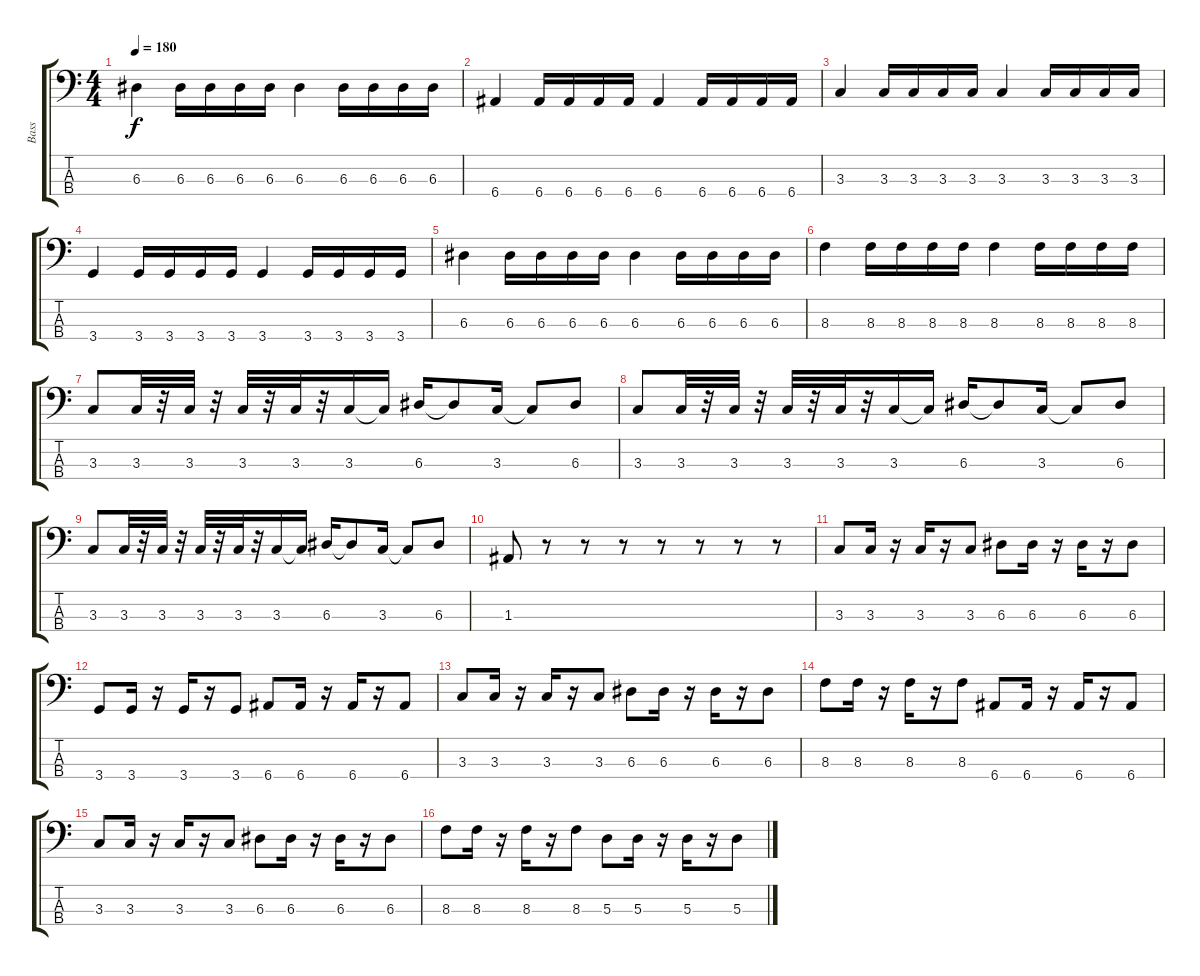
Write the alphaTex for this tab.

\track ("Bass" "Bass") {instrument electricbasspick}
\staff {score tabs}
\tuning (G2 D2 A1 E1) {hide}
\ts (4 4)
\tempo 180
\clef f4
\ks c
6.3.4{dy f} 6.3.16 6.3.16 6.3.16 6.3.16 6.3.4 6.3.16 6.3.16 6.3.16 6.3.16 |
6.4.4 6.4.16 6.4.16 6.4.16 6.4.16 6.4.4 6.4.16 6.4.16 6.4.16 6.4.16 |
3.3.4 3.3.16 3.3.16 3.3.16 3.3.16 3.3.4 3.3.16 3.3.16 3.3.16 3.3.16 |
3.4.4 3.4.16 3.4.16 3.4.16 3.4.16 3.4.4 3.4.16 3.4.16 3.4.16 3.4.16 |
6.3.4 6.3.16 6.3.16 6.3.16 6.3.16 6.3.4 6.3.16 6.3.16 6.3.16 6.3.16 |
8.3.4 8.3.16 8.3.16 8.3.16 8.3.16 8.3.4 8.3.16 8.3.16 8.3.16 8.3.16 |
3.3.8 3.3.32 r.32 3.3.32 r.32 3.3.32 r.32 3.3.32 r.32 3.3.16 3.3{t}.16 6.3.16 6.3{t}.8 3.3.16 3.3{t}.8 6.3.8 |
3.3.8 3.3.32 r.32 3.3.32 r.32 3.3.32 r.32 3.3.32 r.32 3.3.16 3.3{t}.16 6.3.16 6.3{t}.8 3.3.16 3.3{t}.8 6.3.8 |
3.3.8 3.3.32 r.32 3.3.32 r.32 3.3.32 r.32 3.3.32 r.32 3.3.16 3.3{t}.16 6.3.16 6.3{t}.8 3.3.16 3.3{t}.8 6.3.8 |
1.3.8 r.8 r.8 r.8 r.8 r.8 r.8 r.8 |
3.3.8 3.3.16 r.16 3.3.16 r.16 3.3.8 6.3.8 6.3.16 r.16 6.3.16 r.16 6.3.8 |
3.4.8 3.4.16 r.16 3.4.16 r.16 3.4.8 6.4.8 6.4.16 r.16 6.4.16 r.16 6.4.8 |
3.3.8 3.3.16 r.16 3.3.16 r.16 3.3.8 6.3.8 6.3.16 r.16 6.3.16 r.16 6.3.8 |
8.3.8 8.3.16 r.16 8.3.16 r.16 8.3.8 6.4.8 6.4.16 r.16 6.4.16 r.16 6.4.8 |
3.3.8 3.3.16 r.16 3.3.16 r.16 3.3.8 6.3.8 6.3.16 r.16 6.3.16 r.16 6.3.8 |
8.3.8 8.3.16 r.16 8.3.16 r.16 8.3.8 5.3.8 5.3.16 r.16 5.3.16 r.16 5.3.8
